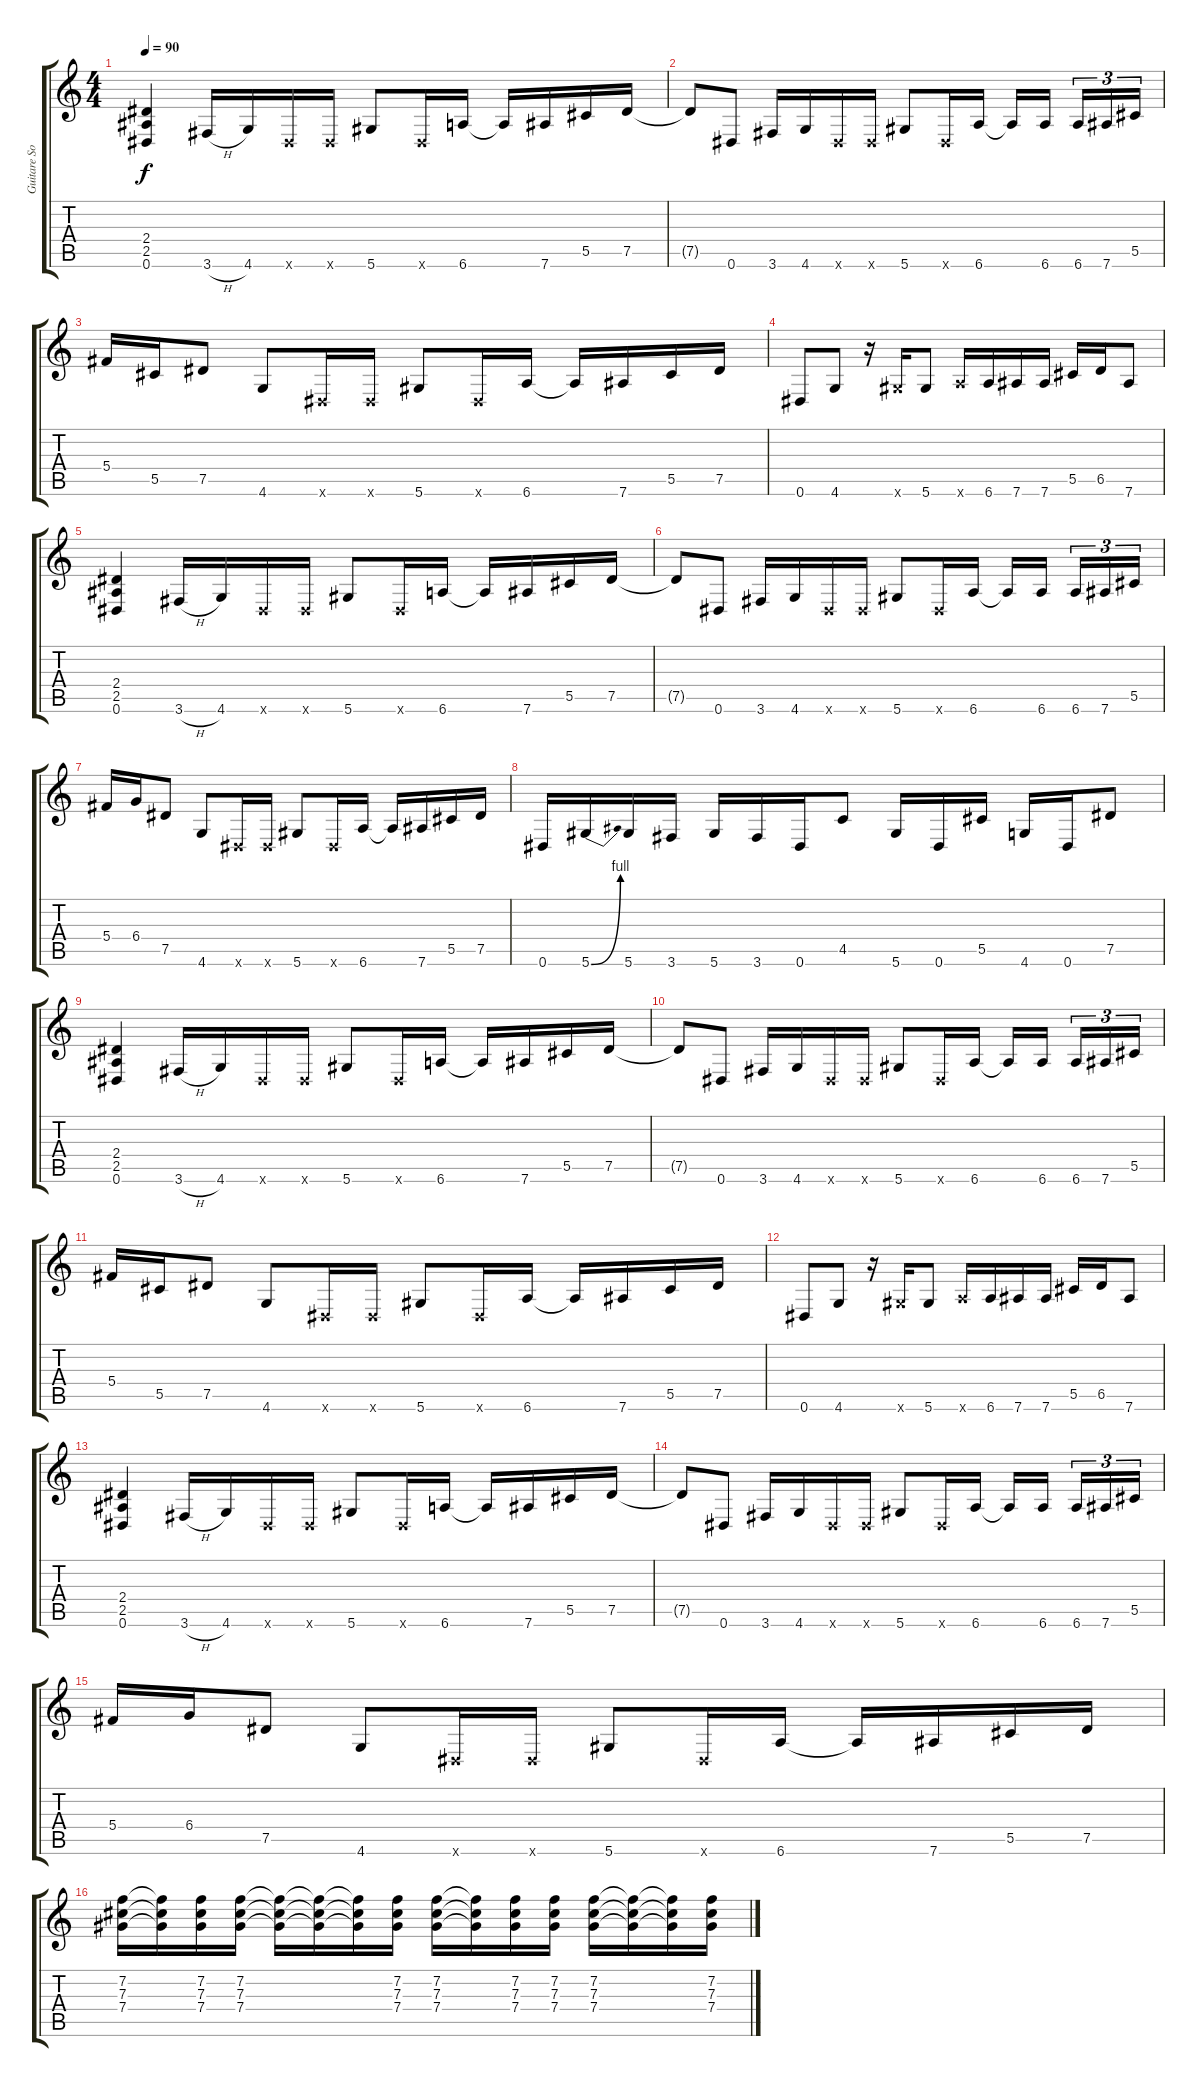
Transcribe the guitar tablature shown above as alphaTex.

\track ("Guitare Solo" "Guitare So") {instrument overdrivenguitar}
\staff {score tabs}
\tuning (Eb4 Bb3 Gb3 Db3 Ab2 Eb2) {hide}
\ts (4 4)
\tempo 90
\clef g2
\ks c
(2.4 2.5 0.6).4{dy f} 3.6{h}.16 4.6.16 0.6{x}.16 0.6{x}.16 5.6.8 0.6{x}.16 6.6.16 6.6{t}.16 7.6.16 5.5.16 7.5.16 |
7.5{t}.8 0.6.8 3.6.16 4.6.16 0.6{x}.16 0.6{x}.16 5.6.8 0.6{x}.16 6.6.16 6.6{t}.16 6.6.16 6.6.16{tu (3 2)} 7.6.16{tu (3 2)} 5.5.16{tu (3 2)} |
5.4.16 5.5.16 7.5.8 4.6.8 0.6{x}.16 0.6{x}.16 5.6.8 0.6{x}.16 6.6.16 6.6{t}.16 7.6.16 5.5.16 7.5.16 |
0.6.8 4.6.8 r.16 5.6{x}.16 5.6.8 6.6{x}.16 6.6.16 7.6.16 7.6.16 5.5.16 6.5.16 7.6.8 |
(2.4 2.5 0.6).4 3.6{h}.16 4.6.16 0.6{x}.16 0.6{x}.16 5.6.8 0.6{x}.16 6.6.16 6.6{t}.16 7.6.16 5.5.16 7.5.16 |
7.5{t}.8 0.6.8 3.6.16 4.6.16 0.6{x}.16 0.6{x}.16 5.6.8 0.6{x}.16 6.6.16 6.6{t}.16 6.6.16 6.6.16{tu (3 2)} 7.6.16{tu (3 2)} 5.5.16{tu (3 2)} |
5.4.16 6.4.16 7.5.8 4.6.8 0.6{x}.16 0.6{x}.16 5.6.8 0.6{x}.16 6.6.16 6.6{t}.16 7.6.16 5.5.16 7.5.16 |
0.6.16 5.6{be (bend 0 0 60 4)}.16 5.6.16 3.6.16 5.6.16 3.6.16 0.6.16 4.5.8 5.6.16 0.6.16 5.5.16 4.6.16 0.6.16 7.5.8 |
(2.4 2.5 0.6).4 3.6{h}.16 4.6.16 0.6{x}.16 0.6{x}.16 5.6.8 0.6{x}.16 6.6.16 6.6{t}.16 7.6.16 5.5.16 7.5.16 |
7.5{t}.8 0.6.8 3.6.16 4.6.16 0.6{x}.16 0.6{x}.16 5.6.8 0.6{x}.16 6.6.16 6.6{t}.16 6.6.16 6.6.16{tu (3 2)} 7.6.16{tu (3 2)} 5.5.16{tu (3 2)} |
5.4.16 5.5.16 7.5.8 4.6.8 0.6{x}.16 0.6{x}.16 5.6.8 0.6{x}.16 6.6.16 6.6{t}.16 7.6.16 5.5.16 7.5.16 |
0.6.8 4.6.8 r.16 5.6{x}.16 5.6.8 6.6{x}.16 6.6.16 7.6.16 7.6.16 5.5.16 6.5.16 7.6.8 |
(2.4 2.5 0.6).4 3.6{h}.16 4.6.16 0.6{x}.16 0.6{x}.16 5.6.8 0.6{x}.16 6.6.16 6.6{t}.16 7.6.16 5.5.16 7.5.16 |
7.5{t}.8 0.6.8 3.6.16 4.6.16 0.6{x}.16 0.6{x}.16 5.6.8 0.6{x}.16 6.6.16 6.6{t}.16 6.6.16 6.6.16{tu (3 2)} 7.6.16{tu (3 2)} 5.5.16{tu (3 2)} |
5.4.16 6.4.16 7.5.8 4.6.8 0.6{x}.16 0.6{x}.16 5.6.8 0.6{x}.16 6.6.16 6.6{t}.16 7.6.16 5.5.16 7.5.16 |
(7.2 7.3 7.4).16{volume 14} (7.2{t} 7.3{t} 7.4{t}).16{volume 0} (7.2 7.3 7.4).16 (7.2 7.3 7.4).16 (7.2{t} 7.3{t} 7.4{t}).16 (7.2{t} 7.3{t} 7.4{t}).16 (7.2{t} 7.3{t} 7.4{t}).16 (7.2 7.3 7.4).16 (7.2 7.3 7.4).16 (7.2{t} 7.3{t} 7.4{t}).16 (7.2 7.3 7.4).16 (7.2 7.3 7.4).16 (7.2 7.3 7.4).16 (7.2{t} 7.3{t} 7.4{t}).16 (7.2{t} 7.3{t} 7.4{t}).16 (7.2 7.3 7.4).16
